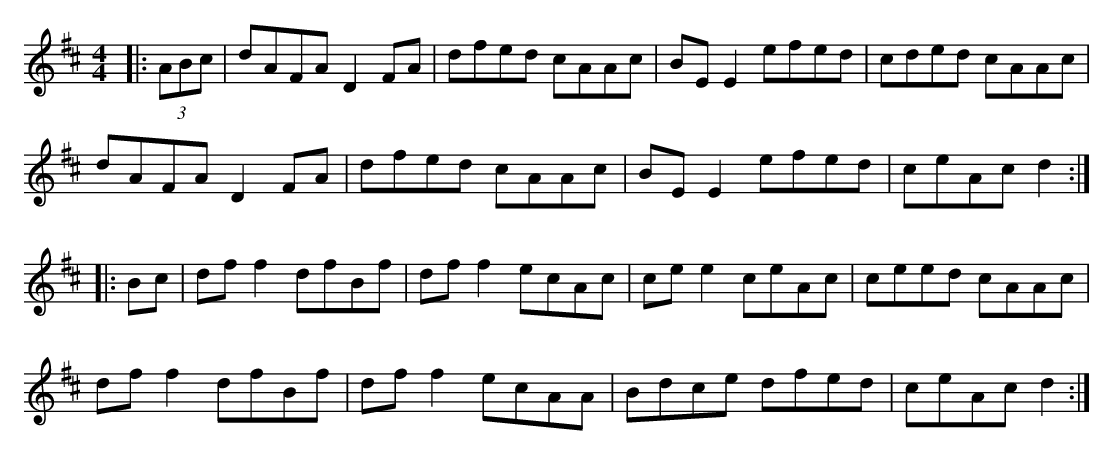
X:1
M:4/4
K:D
|:(3ABc|dAFA D2 FA|dfed cAAc|BE E2 efed|cded cAAc|
dAFA D2 FA|dfed cAAc|BE E2 efed|ceAc d2:|
|:Bc|df f2 dfBf|df f2 ecAc|ce e2 ceAc|ceed cAAc|
df f2 dfBf|df f2 ecAA|Bdce dfed|ceAc d2:|
